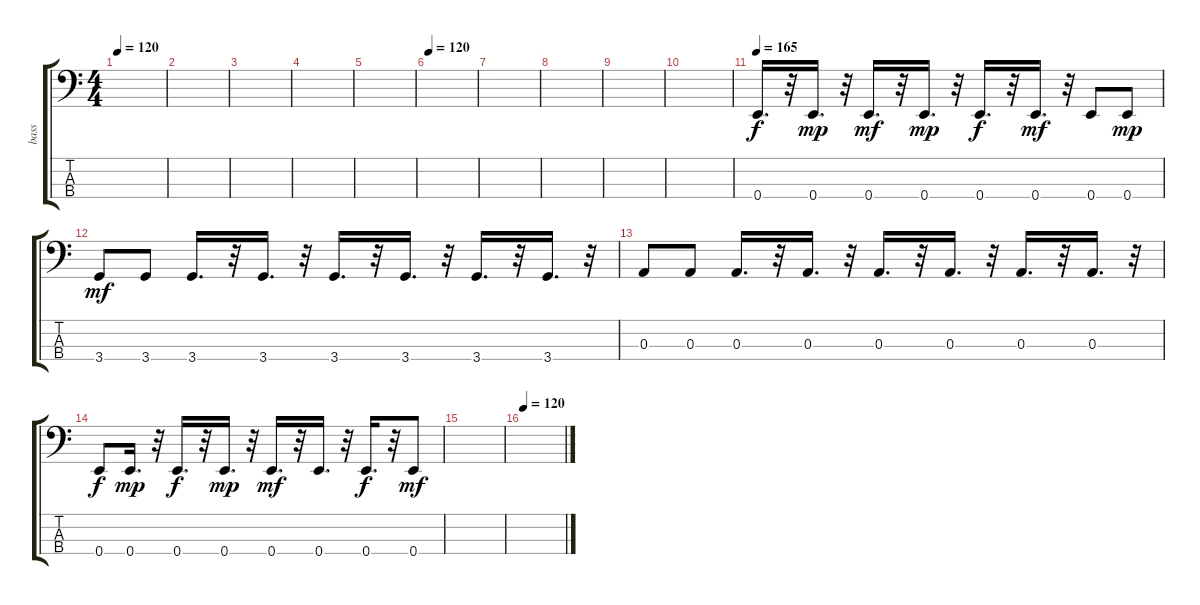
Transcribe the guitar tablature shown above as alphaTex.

\track ("bass" "bass") {instrument electricbassfinger}
\staff {score tabs}
\tuning (G2 D2 A1 E1) {hide}
\ts (4 4)
\tempo 120
\clef f4
\ks c
|
|
|
|
|
\tempo 120
|
|
|
|
|
\tempo 165
0.4.16{d} r.32 0.4.16{d dy mp} r.32 0.4.16{d dy mf} r.32 0.4.16{d dy mp} r.32 0.4.16{d dy f} r.32 0.4.16{d dy mf} r.32 0.4.8 0.4.8{dy mp} |
3.4.8{dy mf} 3.4.8 3.4.16{d} r.32 3.4.16{d} r.32 3.4.16{d} r.32 3.4.16{d} r.32 3.4.16{d} r.32 3.4.16{d} r.32 |
0.3.8 0.3.8 0.3.16{d} r.32 0.3.16{d} r.32 0.3.16{d} r.32 0.3.16{d} r.32 0.3.16{d} r.32 0.3.16{d} r.32 |
0.4.8{dy f} 0.4.16{d dy mp} r.32 0.4.16{d dy f} r.32 0.4.16{d dy mp} r.32 0.4.16{d dy mf} r.32 0.4.16{d} r.32 0.4.16{d dy f} r.32 0.4.8{dy mf} |
|
\tempo 120
